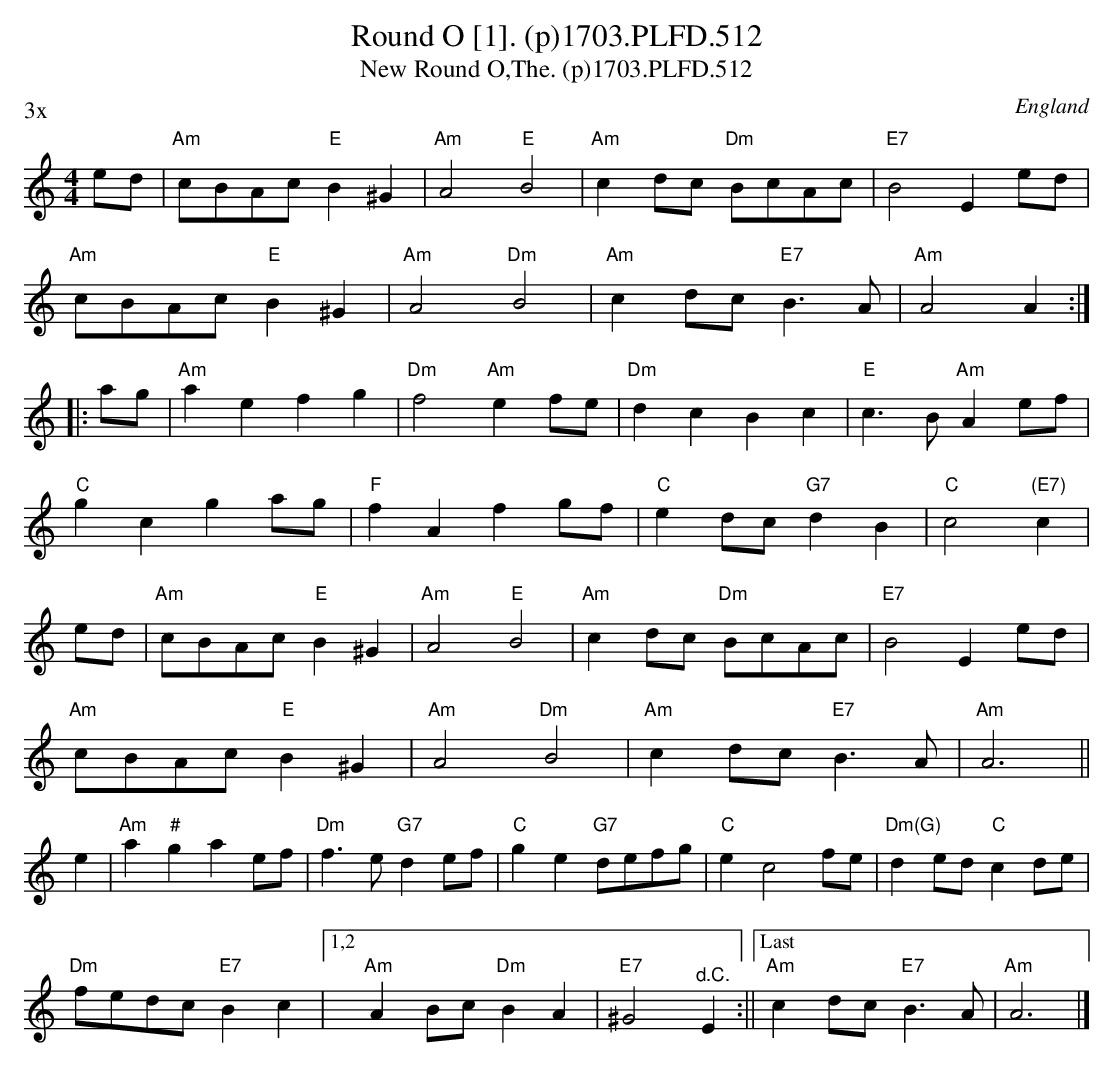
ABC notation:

X:1
T: Round O [1]. (p)1703.PLFD.512
T: New Round O,The. (p)1703.PLFD.512
M: 4/4
L: 1/8
O: England
P: 3x
K: C
ed |\
"Am"cBAc "E"B2^G2 | "Am"A4 "E"B4 | "Am"c2dc "Dm"BcAc | "E7"B4 E2ed |
"Am"cBAc "E"B2^G2 | "Am"A4 "Dm"B4 | "Am"c2dc "E7"B3A | "Am"A4 A2 :|
|: ag |\
"Am"a2e2 f2g2 | "Dm"f4 "Am"e2fe | "Dm"d2c2 B2c2 | "E"c3B "Am"A2ef |
"C"g2c2 g2ag | "F"f2A2 f2gf | "C"e2dc "G7"d2B2 | "C"c4 "(E7)"c2 |
ed |\
"Am"cBAc "E"B2^G2 | "Am"A4 "E"B4 | "Am"c2dc "Dm"BcAc | "E7"B4 E2ed |
"Am"cBAc "E"B2^G2 | "Am"A4 "Dm"B4 | "Am"c2dc "E7"B3A | "Am"A6 ||
e2 |\
"Am"a2"#"g2 a2ef | "Dm"f3e "G7"d2ef | "C"g2e2 "G7"defg | "C"e2 c4 fe |"Dm(G)"d2ed "C"c2de |
"Dm"fedc "E7"B2c2 |1,2 "Am"A2Bc "Dm"B2A2 | "E7"^G4 "^d.C."E2 :||["Last" "Am"c2dc "E7"B3A | "Am"A6 |]
